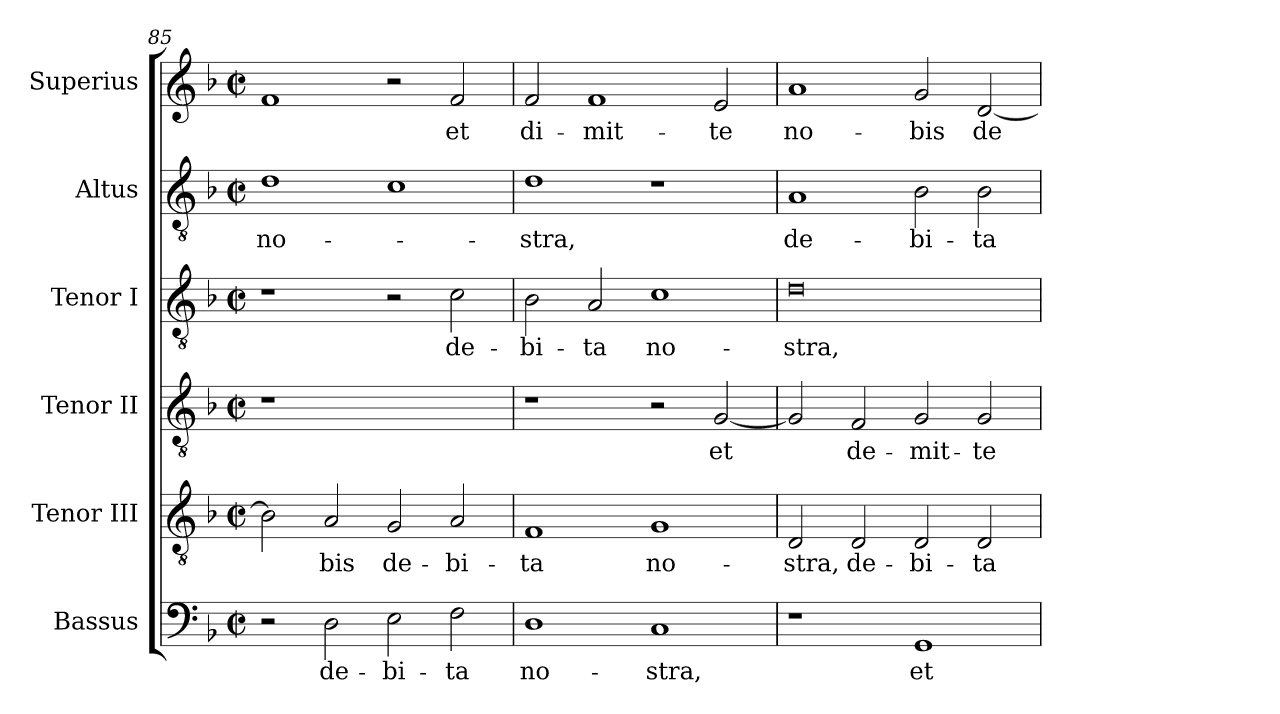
**kern	**text	**kern	**text	**kern	**text	**kern	**text	**kern	**text	**kern	**text
*part6	*part6	*part5	*part5	*part4	*part4	*part3	*part3	*part2	*part2	*part1	*part1
*staff6	*staff6	*staff5	*staff5	*staff4	*staff4	*staff3	*staff3	*staff2	*staff2	*staff1	*staff1
*I"Bassus	*	*I"Tenor III	*	*I"Tenor II	*	*I"Tenor I	*	*I"Altus	*	*I"Superius	*
*I'B.	*	*I'T.	*	*I'T.	*	*I'T.	*	*	*	*I'S.	*
*clefF4	*	*clefGv2	*	*clefGv2	*	*clefGv2	*	*clefGv2	*	*clefG2	*
*	*	*ITrd7c12	*	*ITrd7c12	*	*ITrd7c12	*	*ITrd7c12	*	*	*
*k[b-]	*	*k[b-]	*	*k[b-]	*	*k[b-]	*	*k[b-]	*	*k[b-]	*
*F:	*	*F:	*	*F:	*	*F:	*	*F:	*	*F:	*
*M2/2	*	*M2/2	*	*M2/2	*	*M2/2	*	*M2/2	*	*M2/2	*
*met(c|)	*	*met(c|)	*	*met(c|)	*	*met(c|)	*	*met(c|)	*	*met(c|)	*
=85	=85	=85	=85	=85	=85	=85	=85	=85	=85	=85	=85
!	!	!	!	!LO:N:vis=1	!	!	!	!	!	!	!
!	!	!	!	!	!	!	!	!	!LO:LY:b:color=#000000	!	!
2r	.	2BB-i\]	.	1r	.	1r	.	1Di	no-	1fi	.
!	!LO:LY:b:color=#000000	!	!	!	!	!	!	!	!	!	!
!	!	!	!LO:LY:b:color=#000000	!	!	!	!	!	!	!	!
2Di\	de-	2AAi/	-bis	.	.	.	.	.	.	.	.
!	!LO:LY:b:color=#000000	!	!	!	!	!	!	!	!	!	!
!	!	!	!LO:LY:b:color=#000000	!	!	!	!	!	!	!	!
2Ei\	-bi-	2GGi/	de-	1ryy	.	2r	.	1Ci	.	2r	.
!	!LO:LY:b:color=#000000	!	!	!	!	!	!	!	!	!	!
!	!	!	!LO:LY:b:color=#000000	!	!	!	!	!	!	!	!
!	!	!	!	!	!	!	!LO:LY:b:color=#000000	!	!	!	!
!	!	!	!	!	!	!	!	!	!	!	!LO:LY:b:color=#000000
2Fi\	-ta	2AAi/	-bi-	.	.	2Ci\	de-	.	.	2fi/	et
=86	=86	=86	=86	=86	=86	=86	=86	=86	=86	=86	=86
!	!LO:LY:b:color=#000000	!	!	!	!	!	!	!	!	!	!
!	!	!	!LO:LY:b:color=#000000	!	!	!	!	!	!	!	!
!	!	!	!	!	!	!	!LO:LY:b:color=#000000	!	!	!	!
!	!	!	!	!	!	!	!	!	!LO:LY:b:color=#000000	!	!
!	!	!	!	!	!	!	!	!	!	!	!LO:LY:b:color=#000000
1Di	no-	1FFi	-ta	1r	.	2BB-i\	-bi-	1Di	-stra,	2fi/	di-
!	!	!	!	!	!	!	!LO:LY:b:color=#000000	!	!	!	!
!	!	!	!	!	!	!	!	!	!	!	!LO:LY:b:color=#000000
.	.	.	.	.	.	2AAi/	-ta	.	.	1fi	-mit-
!	!LO:LY:b:color=#000000	!	!	!	!	!	!	!	!	!	!
!	!	!	!LO:LY:b:color=#000000	!	!	!	!	!	!	!	!
!	!	!	!	!	!	!	!LO:LY:b:color=#000000	!	!	!	!
1Ci	-stra,	1GGi	no-	2r	.	1Ci	no-	1r	.	.	.
!	!	!	!	!	!LO:LY:b:color=#000000	!	!	!	!	!	!
!	!	!	!	!	!	!	!	!	!	!	!LO:LY:b:color=#000000
.	.	.	.	[<2GGi/	et	.	.	.	.	2ei/	-te
=87	=87	=87	=87	=87	=87	=87	=87	=87	=87	=87	=87
!	!	!	!LO:LY:b:color=#000000	!	!	!	!	!	!	!	!
!	!	!	!	!	!	!	!LO:LY:b:color=#000000	!	!	!	!
!	!	!	!	!	!	!	!	!	!LO:LY:b:color=#000000	!	!
!	!	!	!	!	!	!	!	!	!	!	!LO:LY:b:color=#000000
1r	.	2DDi/	-stra,	2GGi/]	.	0Di	-stra,	1AAi	de-	1ai	no-
!	!	!	!LO:LY:b:color=#000000	!	!	!	!	!	!	!	!
!	!	!	!	!	!LO:LY:b:color=#000000	!	!	!	!	!	!
.	.	2DDi/	de-	2FFi/	de-	.	.	.	.	.	.
!	!LO:LY:b:color=#000000	!	!	!	!	!	!	!	!	!	!
!	!	!	!LO:LY:b:color=#000000	!	!	!	!	!	!	!	!
!	!	!	!	!	!LO:LY:b:color=#000000	!	!	!	!	!	!
!	!	!	!	!	!	!	!	!	!LO:LY:b:color=#000000	!	!
!	!	!	!	!	!	!	!	!	!	!	!LO:LY:b:color=#000000
1GGi	et	2DDi/	-bi-	2GGi/	-mit-	.	.	2BB-i\	-bi-	2gi/	-bis
!	!	!	!LO:LY:b:color=#000000	!	!	!	!	!	!	!	!
!	!	!	!	!	!LO:LY:b:color=#000000	!	!	!	!	!	!
!	!	!	!	!	!	!	!	!	!LO:LY:b:color=#000000	!	!
!	!	!	!	!	!	!	!	!	!	!	!LO:LY:b:color=#000000
.	.	2DDi/	-ta	2GGi/	-te	.	.	2BB-i\	-ta	[<2di/	de-
=	=	=	=	=	=	=	=	=	=	=	=
*-	*-	*-	*-	*-	*-	*-	*-	*-	*-	*-	*-
